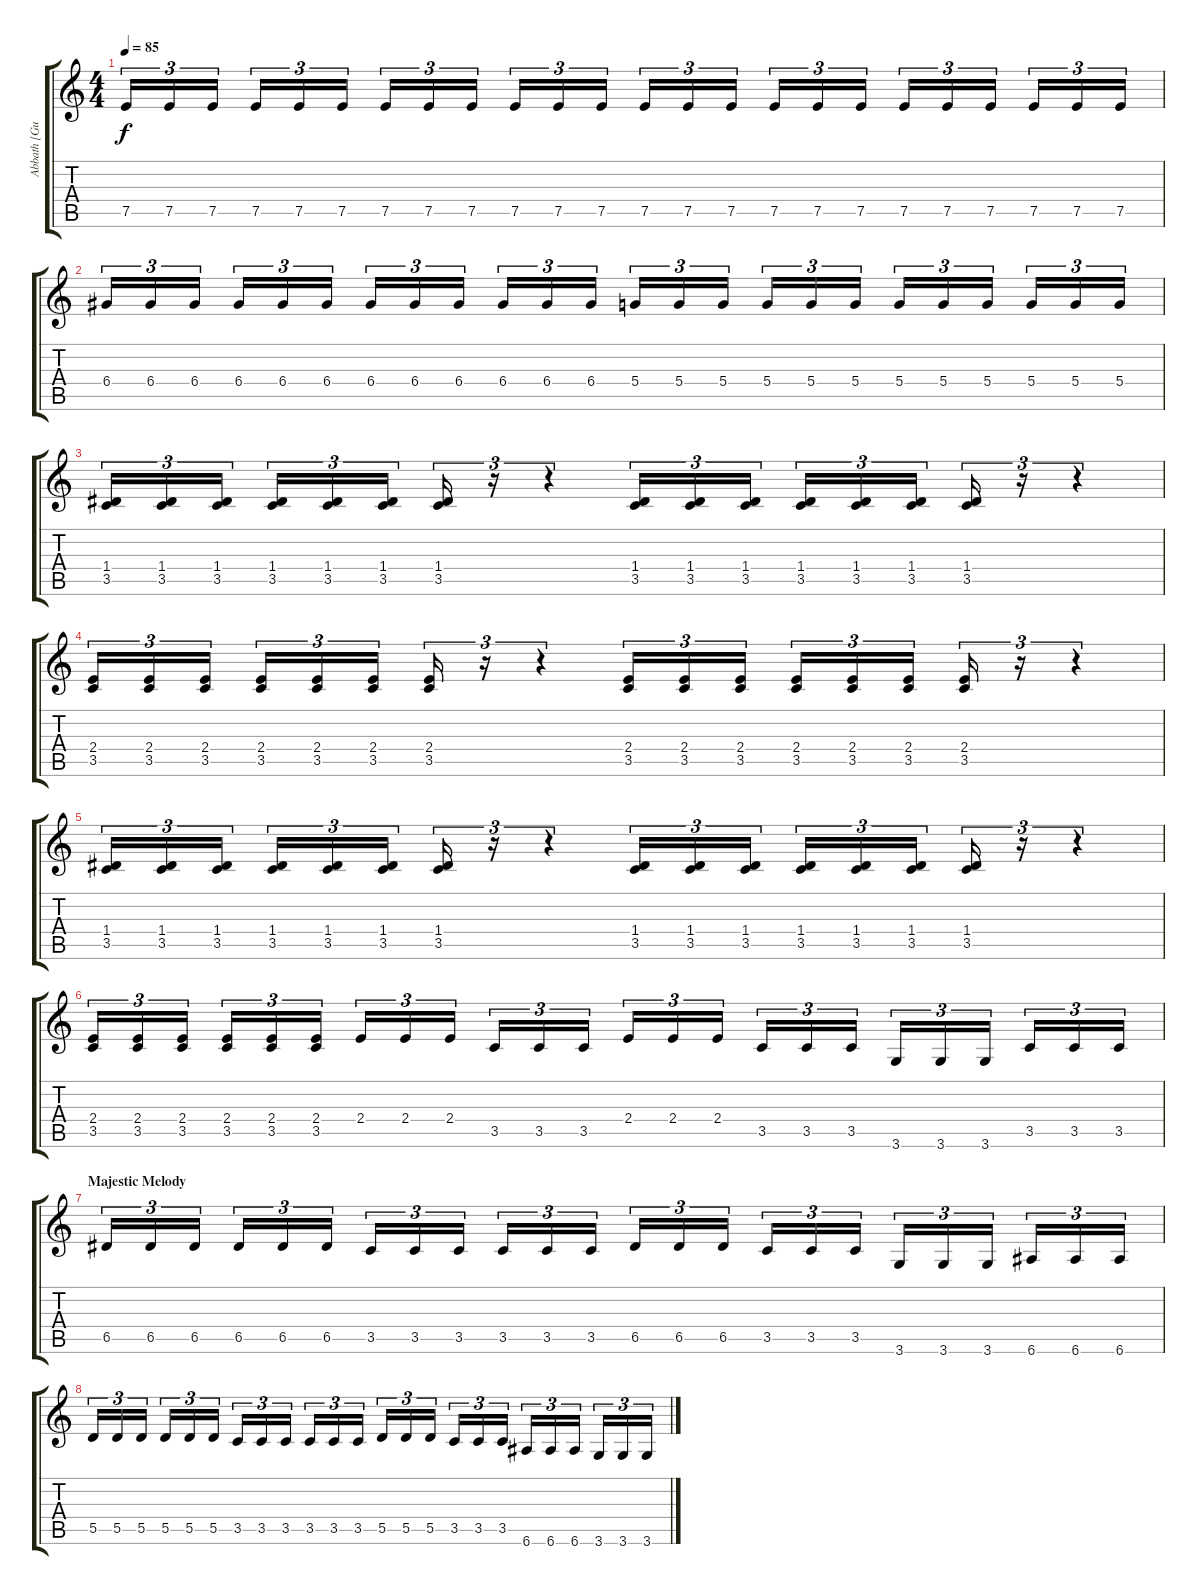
\track ("Abbath [Guitar]" "Abbath [Gu") {instrument distortionguitar}
\staff {score tabs}
\tuning (E4 B3 G3 D3 A2 E2) {hide}
\ts (4 4)
\tempo 85
\clef g2
\ks c
7.5.16{tu (3 2) dy f} 7.5.16{tu (3 2)} 7.5.16{tu (3 2)} 7.5.16{tu (3 2)} 7.5.16{tu (3 2)} 7.5.16{tu (3 2)} 7.5.16{tu (3 2)} 7.5.16{tu (3 2)} 7.5.16{tu (3 2)} 7.5.16{tu (3 2)} 7.5.16{tu (3 2)} 7.5.16{tu (3 2)} 7.5.16{tu (3 2)} 7.5.16{tu (3 2)} 7.5.16{tu (3 2)} 7.5.16{tu (3 2)} 7.5.16{tu (3 2)} 7.5.16{tu (3 2)} 7.5.16{tu (3 2)} 7.5.16{tu (3 2)} 7.5.16{tu (3 2)} 7.5.16{tu (3 2)} 7.5.16{tu (3 2)} 7.5.16{tu (3 2)} |
6.4.16{tu (3 2)} 6.4.16{tu (3 2)} 6.4.16{tu (3 2)} 6.4.16{tu (3 2)} 6.4.16{tu (3 2)} 6.4.16{tu (3 2)} 6.4.16{tu (3 2)} 6.4.16{tu (3 2)} 6.4.16{tu (3 2)} 6.4.16{tu (3 2)} 6.4.16{tu (3 2)} 6.4.16{tu (3 2)} 5.4.16{tu (3 2)} 5.4.16{tu (3 2)} 5.4.16{tu (3 2)} 5.4.16{tu (3 2)} 5.4.16{tu (3 2)} 5.4.16{tu (3 2)} 5.4.16{tu (3 2)} 5.4.16{tu (3 2)} 5.4.16{tu (3 2)} 5.4.16{tu (3 2)} 5.4.16{tu (3 2)} 5.4.16{tu (3 2)} |
\section ("" "")
(1.4 3.5).16{tu (3 2)} (1.4 3.5).16{tu (3 2)} (1.4 3.5).16{tu (3 2)} (1.4 3.5).16{tu (3 2)} (1.4 3.5).16{tu (3 2)} (1.4 3.5).16{tu (3 2)} (1.4 3.5).16{tu (3 2)} r.16{tu (3 2)} r.4{tu (3 2)} (1.4 3.5).16{tu (3 2)} (1.4 3.5).16{tu (3 2)} (1.4 3.5).16{tu (3 2)} (1.4 3.5).16{tu (3 2)} (1.4 3.5).16{tu (3 2)} (1.4 3.5).16{tu (3 2)} (1.4 3.5).16{tu (3 2)} r.16{tu (3 2)} r.4{tu (3 2)} |
(2.4 3.5).16{tu (3 2)} (2.4 3.5).16{tu (3 2)} (2.4 3.5).16{tu (3 2)} (2.4 3.5).16{tu (3 2)} (2.4 3.5).16{tu (3 2)} (2.4 3.5).16{tu (3 2)} (2.4 3.5).16{tu (3 2)} r.16{tu (3 2)} r.4{tu (3 2)} (2.4 3.5).16{tu (3 2)} (2.4 3.5).16{tu (3 2)} (2.4 3.5).16{tu (3 2)} (2.4 3.5).16{tu (3 2)} (2.4 3.5).16{tu (3 2)} (2.4 3.5).16{tu (3 2)} (2.4 3.5).16{tu (3 2)} r.16{tu (3 2)} r.4{tu (3 2)} |
(1.4 3.5).16{tu (3 2)} (1.4 3.5).16{tu (3 2)} (1.4 3.5).16{tu (3 2)} (1.4 3.5).16{tu (3 2)} (1.4 3.5).16{tu (3 2)} (1.4 3.5).16{tu (3 2)} (1.4 3.5).16{tu (3 2)} r.16{tu (3 2)} r.4{tu (3 2)} (1.4 3.5).16{tu (3 2)} (1.4 3.5).16{tu (3 2)} (1.4 3.5).16{tu (3 2)} (1.4 3.5).16{tu (3 2)} (1.4 3.5).16{tu (3 2)} (1.4 3.5).16{tu (3 2)} (1.4 3.5).16{tu (3 2)} r.16{tu (3 2)} r.4{tu (3 2)} |
(2.4 3.5).16{tu (3 2)} (2.4 3.5).16{tu (3 2)} (2.4 3.5).16{tu (3 2)} (2.4 3.5).16{tu (3 2)} (2.4 3.5).16{tu (3 2)} (2.4 3.5).16{tu (3 2)} 2.4.16{tu (3 2)} 2.4.16{tu (3 2)} 2.4.16{tu (3 2)} 3.5.16{tu (3 2)} 3.5.16{tu (3 2)} 3.5.16{tu (3 2)} 2.4.16{tu (3 2)} 2.4.16{tu (3 2)} 2.4.16{tu (3 2)} 3.5.16{tu (3 2)} 3.5.16{tu (3 2)} 3.5.16{tu (3 2)} 3.6.16{tu (3 2)} 3.6.16{tu (3 2)} 3.6.16{tu (3 2)} 3.5.16{tu (3 2)} 3.5.16{tu (3 2)} 3.5.16{tu (3 2)} |
\section ("" "Majestic Melody")
6.5.16{tu (3 2)} 6.5.16{tu (3 2)} 6.5.16{tu (3 2)} 6.5.16{tu (3 2)} 6.5.16{tu (3 2)} 6.5.16{tu (3 2)} 3.5.16{tu (3 2)} 3.5.16{tu (3 2)} 3.5.16{tu (3 2)} 3.5.16{tu (3 2)} 3.5.16{tu (3 2)} 3.5.16{tu (3 2)} 6.5.16{tu (3 2)} 6.5.16{tu (3 2)} 6.5.16{tu (3 2)} 3.5.16{tu (3 2)} 3.5.16{tu (3 2)} 3.5.16{tu (3 2)} 3.6.16{tu (3 2)} 3.6.16{tu (3 2)} 3.6.16{tu (3 2)} 6.6.16{tu (3 2)} 6.6.16{tu (3 2)} 6.6.16{tu (3 2)} |
5.5.16{tu (3 2)} 5.5.16{tu (3 2)} 5.5.16{tu (3 2)} 5.5.16{tu (3 2)} 5.5.16{tu (3 2)} 5.5.16{tu (3 2)} 3.5.16{tu (3 2)} 3.5.16{tu (3 2)} 3.5.16{tu (3 2)} 3.5.16{tu (3 2)} 3.5.16{tu (3 2)} 3.5.16{tu (3 2)} 5.5.16{tu (3 2)} 5.5.16{tu (3 2)} 5.5.16{tu (3 2)} 3.5.16{tu (3 2)} 3.5.16{tu (3 2)} 3.5.16{tu (3 2)} 6.6.16{tu (3 2)} 6.6.16{tu (3 2)} 6.6.16{tu (3 2)} 3.6.16{tu (3 2)} 3.6.16{tu (3 2)} 3.6.16{tu (3 2)}
